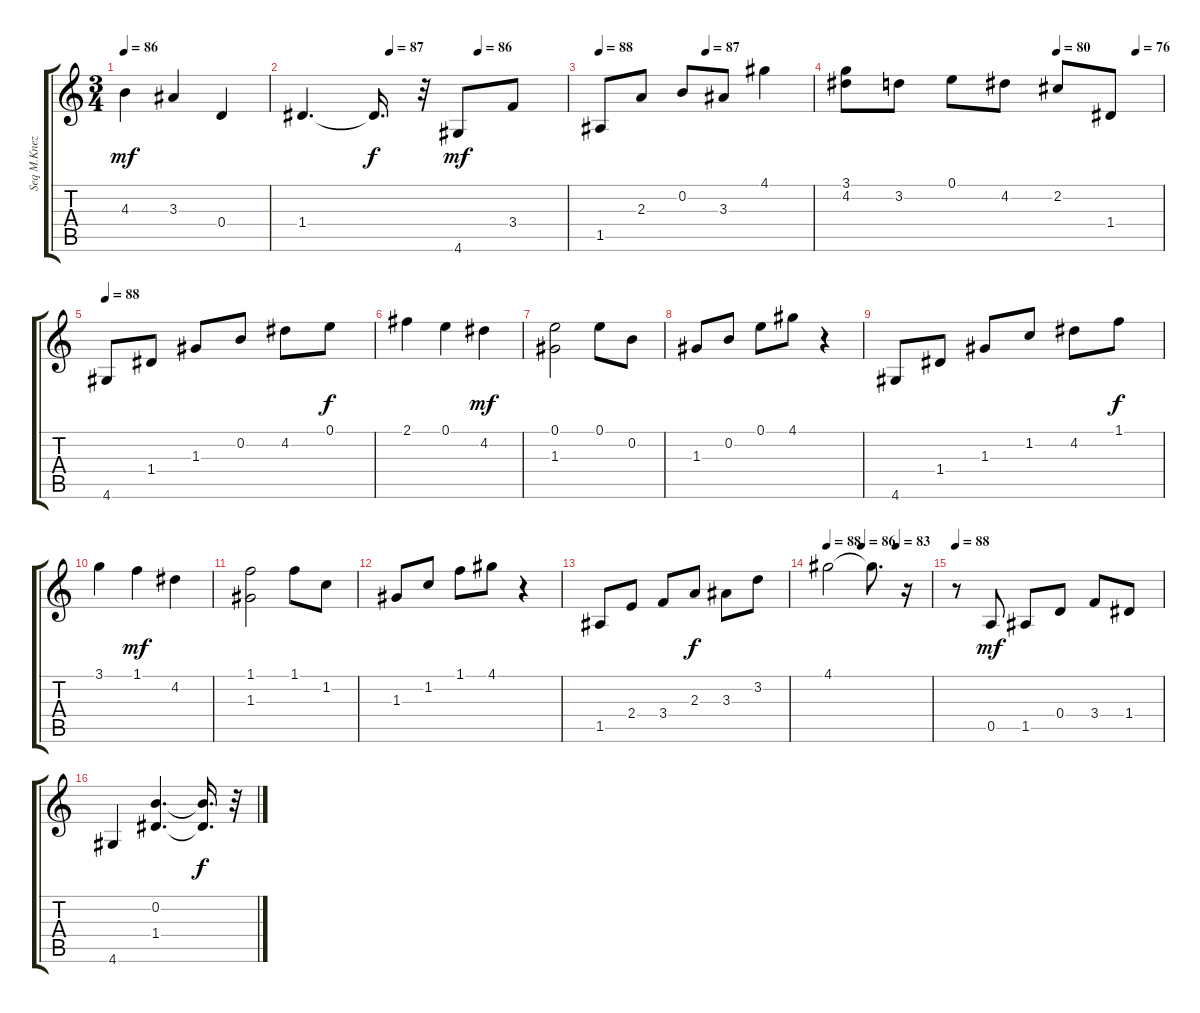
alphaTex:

\track ("Seq M.Knezevic" "Seq M.Knez") {instrument acousticguitarnylon}
\staff {score tabs}
\tuning (E4 B3 G3 D3 A2 E2) {hide}
\ts (3 4)
\tempo 86
\clef g2
\ks c
4.3.4{dy mf} 3.3.4 0.4.4 |
\tempo (87 0.3333333333333333)
\tempo (86 0.6666666666666666)
1.4.4{d} 1.4{t}.16{d dy f} r.32 4.6.8{dy mf} 3.4.8 |
\tempo 88
\tempo (87 0.5)
1.5.8 2.3.8 0.2.8 3.3.8 4.1.4 |
\tempo (80 0.6666666666666666)
\tempo (76 0.9166666666666666)
(3.1 4.2).8 3.2.8 0.1.8 4.2.8 2.2.8 1.4.8 |
\tempo 88
4.6.8 1.4.8 1.3.8 0.2.8 4.2.8 0.1.8{dy f} |
2.1.4 0.1.4 4.2.4{dy mf} |
(0.1 1.3).2 0.1.8 0.2.8 |
1.3.8 0.2.8 0.1.8 4.1.8 r.4 |
4.6.8 1.4.8 1.3.8 1.2.8 4.2.8 1.1.8{dy f} |
3.1.4 1.1.4{dy mf} 4.2.4 |
(1.1 1.3).2 1.1.8 1.2.8 |
1.3.8 1.2.8 1.1.8 4.1.8 r.4 |
1.5.8 2.4.8 3.4.8 2.3.8{dy f} 3.3.8 3.2.8 |
\tempo 88
\tempo (86 0.3333333333333333)
\tempo (83 0.6666666666666666)
4.1.2 4.1{t}.8{d} r.16 |
\tempo 88
r.8 0.5.8{dy mf} 1.5.8 0.4.8 3.4.8 1.4.8 |
4.6.4 (0.2 1.4).4{d} (0.2{t} 1.4{t}).16{d dy f} r.32
